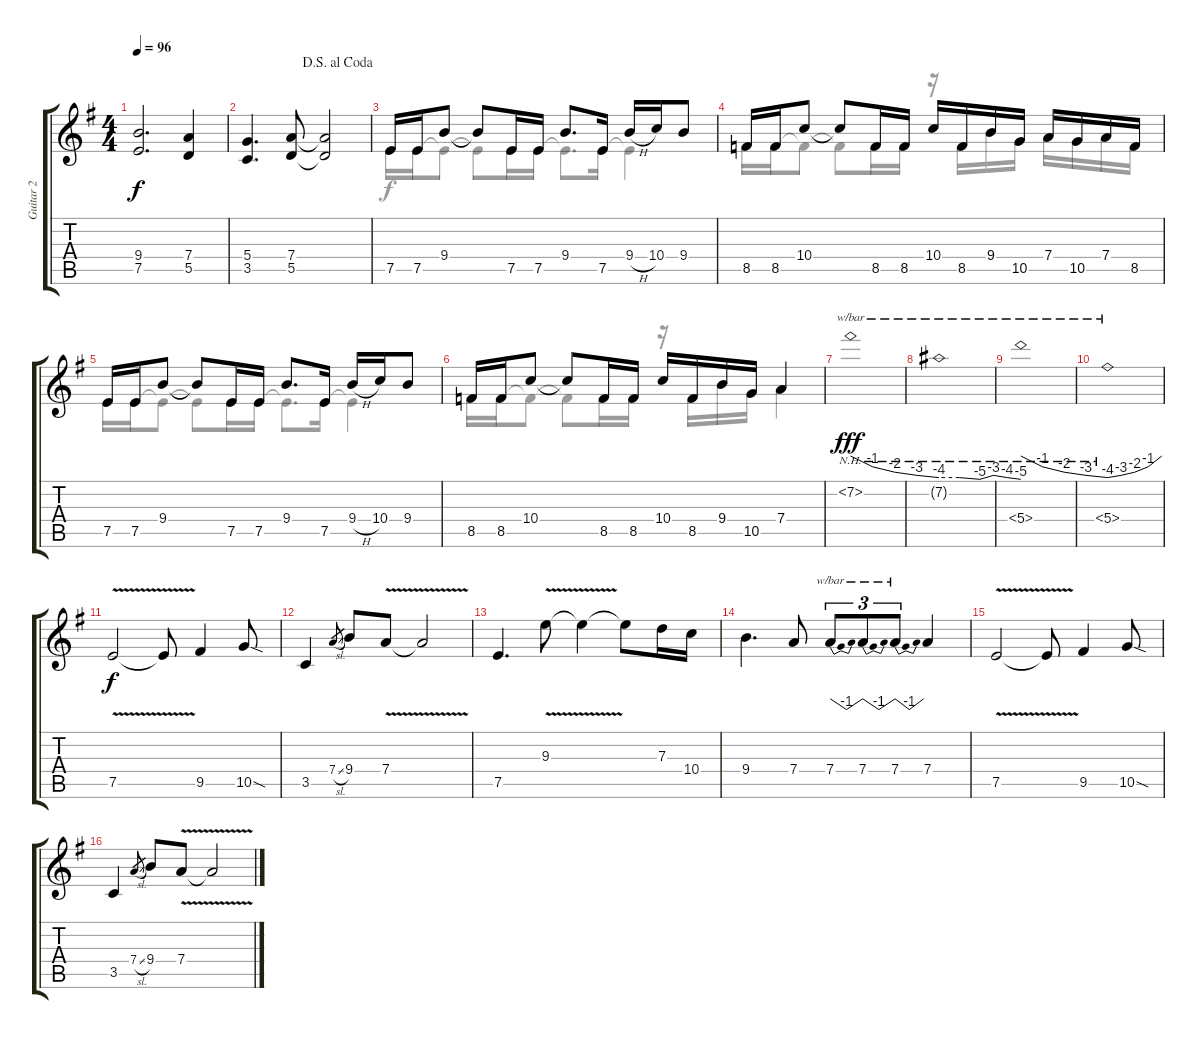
\track ("Guitar 2" "Guitar 2") {instrument distortionguitar}
\staff {score tabs}
\tuning (E4 B3 G3 D3 A2 E2) {hide}
\voice
\ts (4 4)
\tempo 96
\clef g2
\ks g
(9.4 7.5).2{d dy f} (7.4 5.5).4 |
\jump dalsegnoalcoda
(5.4 3.5).4{d} (7.4 5.5).8 (7.4{t} 5.5{t}).2 |
7.5.16 7.5.16 9.4.8 9.4{t}.8 7.5.16 7.5.16 9.4.8{d} 7.5.16 9.4{h}.16 10.4.16 9.4.8 |
8.5.16 8.5.16 10.4.8 10.4{t}.8 8.5.16 8.5.16 10.4.16 8.5.16 9.4.16 10.5.16 7.4.16 10.5.16 7.4.16 8.5.16 |
7.5.16 7.5.16 9.4.8 9.4{t}.8 7.5.16 7.5.16 9.4.8{d} 7.5.16 9.4{h}.16 10.4.16 9.4.8 |
8.5.16 8.5.16 10.4.8 10.4{t}.8 8.5.16 8.5.16 10.4.16 8.5.16 9.4.16 10.5.16 7.4.4 |
7.2{nh}.1{tbe (custom default 0 0 15 -4 30 -8 45 -12 60 -16) dy fff} |
7.2{nh t}.1{tbe (custom default 0 -16 15 -16 30 -20 40 -12 50 -16 60 -20)} |
5.4{nh}.1{tbe (custom default 0 0 15 -4 30 -8 45 -12 60 -16)} |
5.4{nh}.1{tbe (custom default 0 -16 15 -12 30 -8 45 -4 60 0)} |
7.5{v}.2{dy f} 7.5{t}.8 9.5.4 10.5{sod}.8 |
3.5.4 7.4{sl}.8{gr} 9.4.8 7.4{v}.8 7.4{t}.2 |
7.5.4{d} 9.3{v}.8 9.3{t}.4 9.3{t}.8 7.3.16 10.4.16 |
9.4.4{d} 7.4.8 7.4.8{tu (3 2) tbe (dip default 0 0 30 -4 60 0)} 7.4.8{tu (3 2) tbe (dip default 0 0 30 -4 60 0)} 7.4.8{tu (3 2) tbe (dip default 0 0 30 -4 60 0)} 7.4.4 |
7.5{v}.2 7.5{t}.8 9.5.4 10.5{sod}.8 |
3.5.4 7.4{sl}.8{gr} 9.4.8 7.4{v}.8 7.4{t}.2
\voice
\clef g2
\ottava regular
\simile none
\ks g
|
|
7.5.16 7.5.16 7.5{t}.8 7.5{t}.8 7.5.16 7.5.16 7.5{t}.8{d} 7.5.16 7.5{t}.4 |
8.5.16 8.5.16 8.5{t}.8 8.5{t}.8 8.5.16 8.5.16 r.16 8.5.16 9.4.16 10.5.16 7.4.16 10.5.16 7.4.16 8.5.16 |
7.5.16 7.5.16 7.5{t}.8 7.5{t}.8 7.5.16 7.5.16 7.5{t}.8{d} 7.5.16 7.5{t}.4 |
8.5.16 8.5.16 8.5{t}.8 8.5{t}.8 8.5.16 8.5.16 r.16 8.5.16 9.4.16 10.5.16 7.4.4 |
|
|
|
|
|
|
|
|
|
